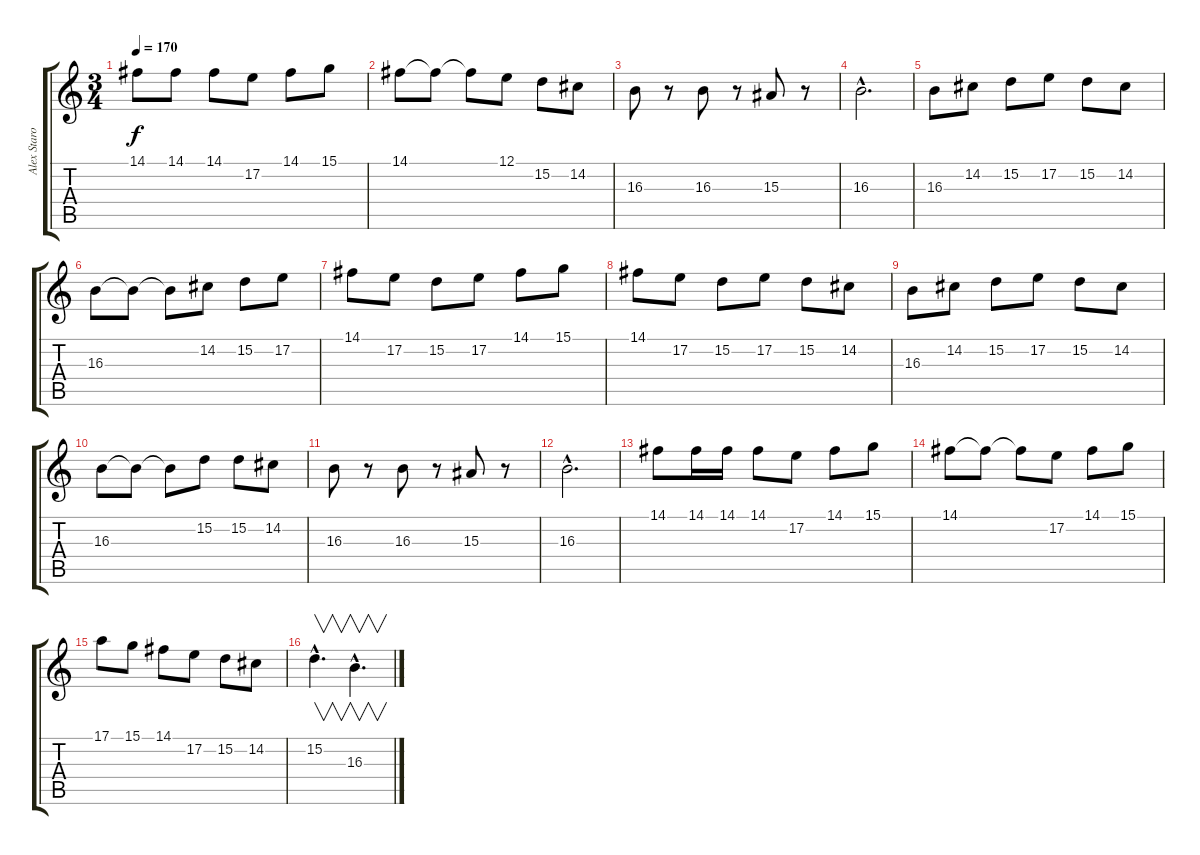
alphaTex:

\track ("Alex Staropoli - Harpsichord" "Alex Staro") {instrument harpsichord}
\staff {score tabs}
\tuning (E4 B3 G3 D3 A2 E2) {hide}
\ts (3 4)
\tempo 170
\clef g2
\ks c
14.1.8{dy f} 14.1.8 14.1.8 17.2.8 14.1.8 15.1.8 |
14.1.8 14.1{t}.8 14.1{t}.8 12.1.8 15.2.8 14.2.8 |
16.3.8 r.8 16.3.8 r.8 15.3.8 r.8 |
16.3{hac}.2{d} |
16.3.8 14.2.8 15.2.8 17.2.8 15.2.8 14.2.8 |
16.3.8 16.3{t}.8 16.3{t}.8 14.2.8 15.2.8 17.2.8 |
14.1.8 17.2.8 15.2.8 17.2.8 14.1.8 15.1.8 |
14.1.8 17.2.8 15.2.8 17.2.8 15.2.8 14.2.8 |
16.3.8 14.2.8 15.2.8 17.2.8 15.2.8 14.2.8 |
16.3.8 16.3{t}.8 16.3{t}.8 15.2.8 15.2.8 14.2.8 |
16.3.8 r.8 16.3.8 r.8 15.3.8 r.8 |
16.3{hac}.2{d} |
14.1.8 14.1.16 14.1.16 14.1.8 17.2.8 14.1.8 15.1.8 |
14.1.8 14.1{t}.8 14.1{t}.8 17.2.8 14.1.8 15.1.8 |
17.1.8 15.1.8 14.1.8 17.2.8 15.2.8 14.2.8 |
15.2{hac}.4{v d} 16.3{hac}.4{v d}
